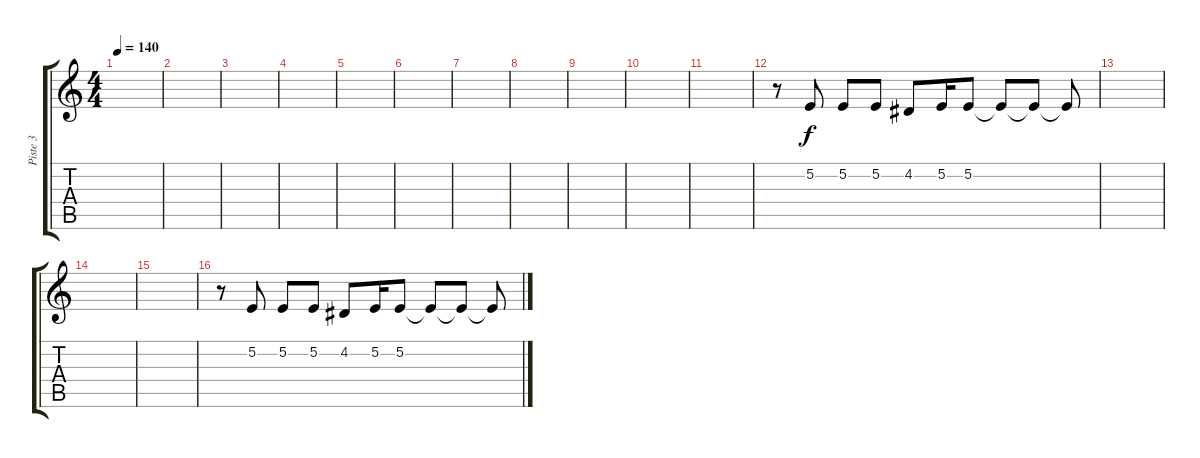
\track ("Piste 3" "Piste 3") {instrument lead1square}
\staff {score tabs}
\tuning (E4 B3 G3 D3 A2 E2) {hide}
\ts (4 4)
\tempo 140
\clef g2
\ks c
|
|
|
|
|
|
|
|
|
|
|
r.8 5.2.8 5.2.8 5.2.8 4.2.8 5.2.16 5.2.8 5.2{t}.8 5.2{t}.8 5.2{t}.8 |
|
|
|
r.8 5.2.8 5.2.8 5.2.8 4.2.8 5.2.16 5.2.8 5.2{t}.8 5.2{t}.8 5.2{t}.8
